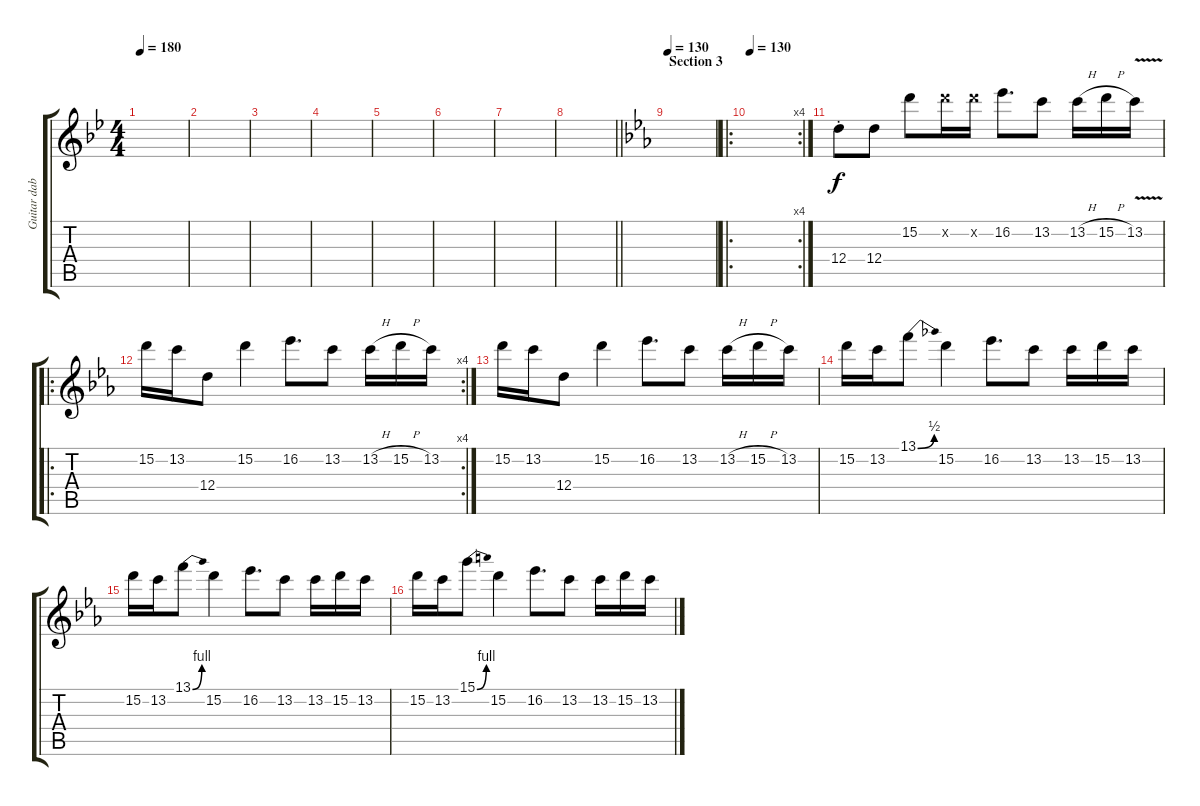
\track ("Guitar dab" "Guitar dab") {instrument overdrivenguitar}
\staff {score tabs}
\tuning (E4 B3 G3 D3 A2 E2) {hide}
\ts (4 4)
\tempo 180
\clef g2
\ks bb
|
|
|
|
|
|
|
\barLineRight lightlight
|
\section ("" "Section 3")
\tempo 130
\ks eb
|
\ro
\rc 4
\tempo 130
|
12.4{st}.8 12.4.8 15.2.8 15.2{x}.16 15.2{x}.16 16.2.8{d} 13.2.8 13.2{h}.16 15.2{h}.16 13.2{v}.16 |
\ro
\rc 4
15.2.16 13.2.16 12.4.8 15.2.4 16.2.8{d} 13.2.8 13.2{h}.16 15.2{h}.16 13.2.16 |
15.2.16 13.2.16 12.4.8 15.2.4 16.2.8{d} 13.2.8 13.2{h}.16 15.2{h}.16 13.2.16 |
15.2.16 13.2.16 13.1{be (bend 0 0 60 2)}.8 15.2.4 16.2.8{d} 13.2.8 13.2.16 15.2.16 13.2.16 |
15.2.16 13.2.16 13.1{be (bend 0 0 60 4)}.8 15.2.4 16.2.8{d} 13.2.8 13.2.16 15.2.16 13.2.16 |
15.2.16 13.2.16 15.1{be (bend 0 0 60 4)}.8 15.2.4 16.2.8{d} 13.2.8 13.2.16 15.2.16 13.2.16
